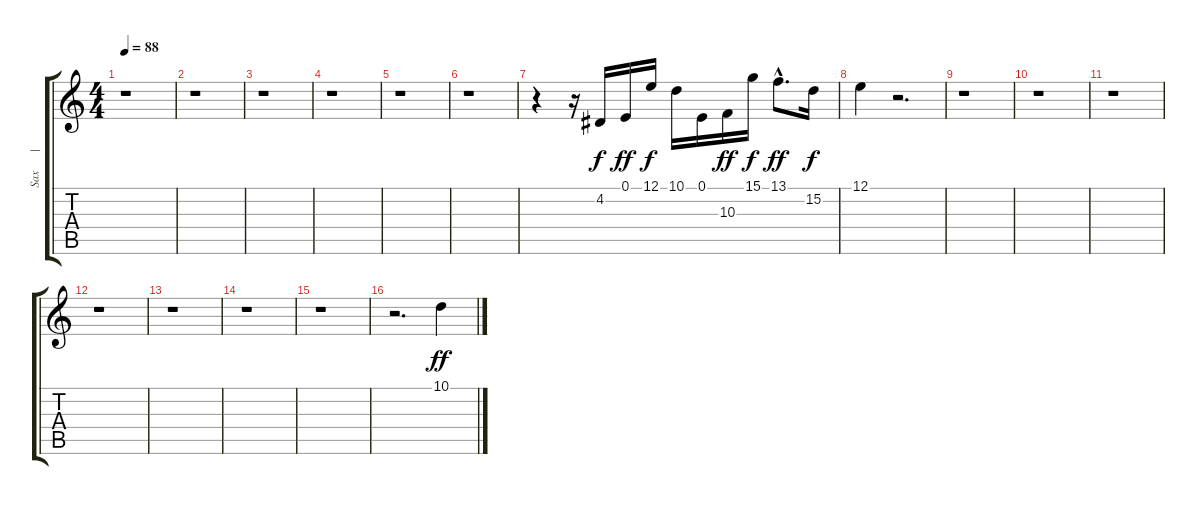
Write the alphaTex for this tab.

\track ("Sax      | Mad About You" "Sax      |") {instrument clarinet}
\staff {score tabs}
\tuning (E4 B3 G3 D3 A2 E2) {hide}
\ts (4 4)
\tempo 88
\clef g2
\ks c
r.1{dy f} |
r.1 |
r.1 |
r.1 |
r.1 |
r.1 |
r.4 r.16 4.2.16{volume 16} 0.1.16{dy ff} 12.1.16{dy f} 10.1.16 0.1.16 10.3.16{dy ff} 15.1.16{dy f} 13.1{hac}.8{d dy ff} 15.2.16{dy f} |
12.1.4 r.2{d} |
r.1 |
r.1 |
r.1 |
r.1 |
r.1 |
r.1 |
r.1 |
r.2{d} 10.1.4{dy ff}
